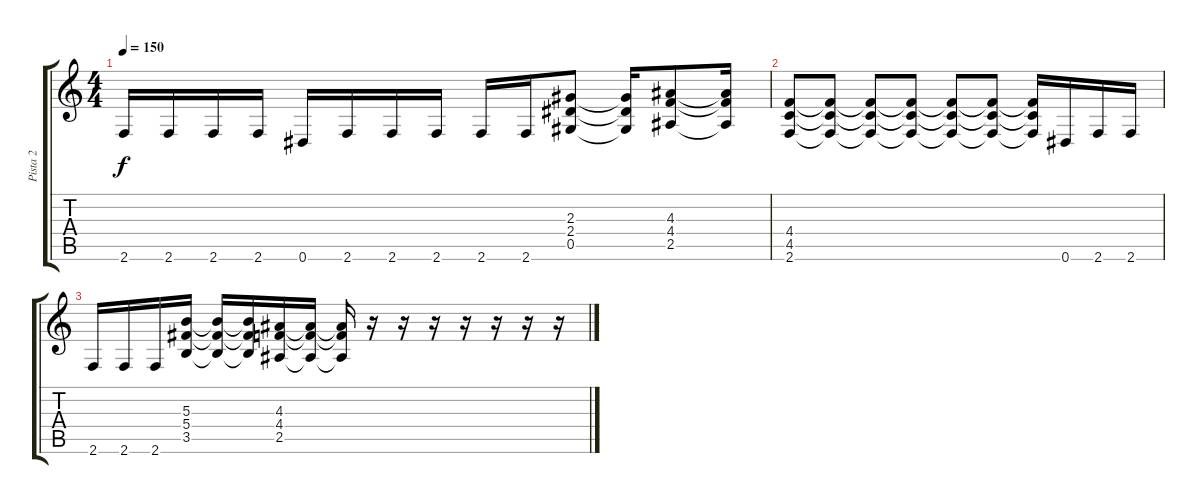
\track ("Pista 2" "Pista 2") {instrument distortionguitar}
\staff {score tabs}
\tuning (Eb4 Bb3 Gb3 Db3 Ab2 Eb2) {hide}
\ts (4 4)
\tempo 150
\clef g2
\ks c
2.6.16{dy f} 2.6.16 2.6.16 2.6.16 0.6.16 2.6.16 2.6.16 2.6.16 2.6.16 2.6.16 (2.3 2.4 0.5).8 (2.3{t} 2.4{t} 0.5{t}).16 (4.3 4.4 2.5).8 (4.3{t} 4.4{t} 2.5{t}).16 |
(4.4 4.5 2.6).8 (4.4{t} 4.5{t} 2.6{t}).8 (4.4{t} 4.5{t} 2.6{t}).8 (4.4{t} 4.5{t} 2.6{t}).8 (4.4{t} 4.5{t} 2.6{t}).8 (4.4{t} 4.5{t} 2.6{t}).8 (4.4{t} 4.5{t} 2.6{t}).16 0.6.16 2.6.16 2.6.16 |
2.6.16 2.6.16 2.6.16 (5.3 5.4 3.5).16 (5.3{t} 5.4{t} 3.5{t}).16 (5.3{t} 5.4{t} 3.5{t}).16 (4.3 4.4 2.5).16 (4.3{t} 4.4{t} 2.5{t}).16 (4.3{t} 4.4{t} 2.5{t}).16 r.16 r.16 r.16 r.16 r.16 r.16 r.16
